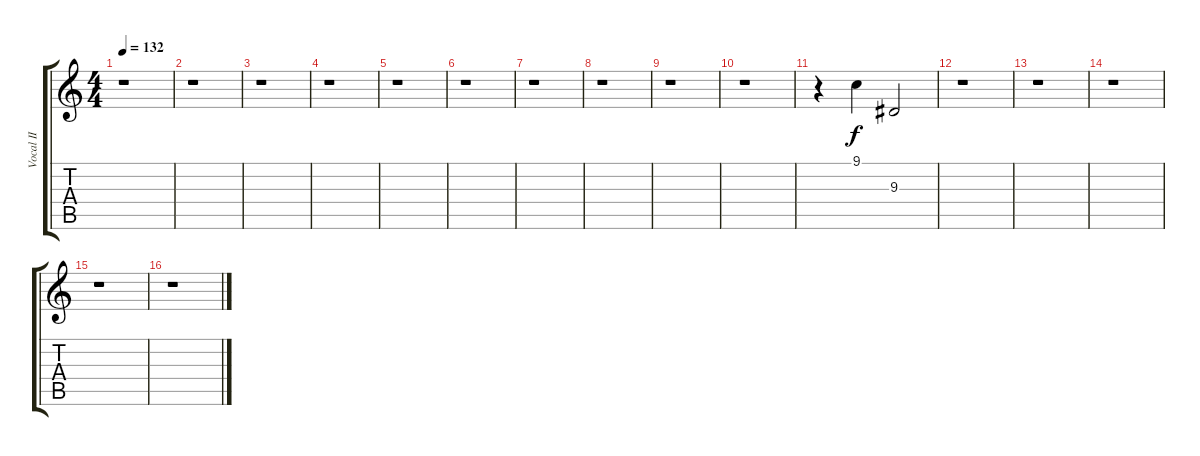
\track ("Vocal II" "Vocal II") {instrument lead2sawtooth}
\staff {score tabs}
\tuning (Eb4 Bb3 Gb3 Db3 Ab2 Eb2) {hide}
\ts (4 4)
\tempo 132
\clef g2
\ks c
r.1{dy f} |
r.1 |
r.1 |
r.1 |
r.1 |
r.1 |
r.1 |
r.1 |
r.1 |
r.1 |
r.4 9.1.4 9.3.2 |
r.1 |
r.1 |
r.1 |
r.1 |
r.1
